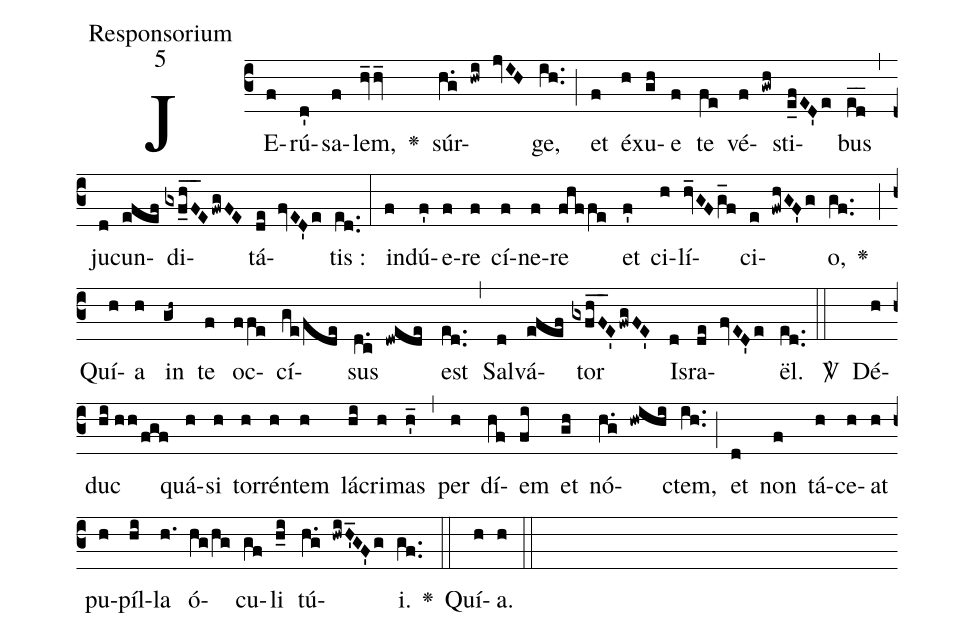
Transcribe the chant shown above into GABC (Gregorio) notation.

office-part: Responsorium;
mode: 5;
%%
(c3) JE(f)rú(d')sa(f)lem,(hv_hv_) <v>\greheightstar</v>() súr(h.g !hwi !jvIH)ge,(ih..) (;) et(f) é(h)xu(gh)e(f) te(fe) vé(f !gwh)sti(e_fED'e)bus(ed__) (,) ju(d)cun(efef)di(gxf_h_F_E/fwgFE)tá(de !fvED'e)tis :(ed..) (:) in(f)dú(f')e(f)re(f) cí(f)ne(f)re(fhffe) et(f') ci(h)lí(hv_GFg_f)ci(e !fwhGF'g)o,(gf..) <v>\greheightstar</v>(;) Quí(h)a(h) in(gh~) te(f) oc(ffe)cí(ge/fde)sus(d.c !dwede) est(ed..) (,) Sal(d)vá(efef)tor(gxfhF__E'/fwgFE') Is(d)ra(de !fvED'e)ël.(ed..) (::) <sp>V/</sp>() Dé(h)duc(hi//hh/fgf) quá(h)si(h) tor(h)rén(h)tem(h) lá(hi)cri(h)mas(h'_) (,) per(h) dí(hf)em(fi) et(gh) nó(h.g !hwihi)ctem,(ih..) (;) et(d) non(f) tá(h)ce(h)at(h) pu(h)píl(hi)la(h.) ó(hg/hg)cu(gf)li(h_i) tú(h.g !hwiH'_GF'g)i.(gf..) <v>\greheightstar</v>(::) Quí(h)a.(h) (::)
